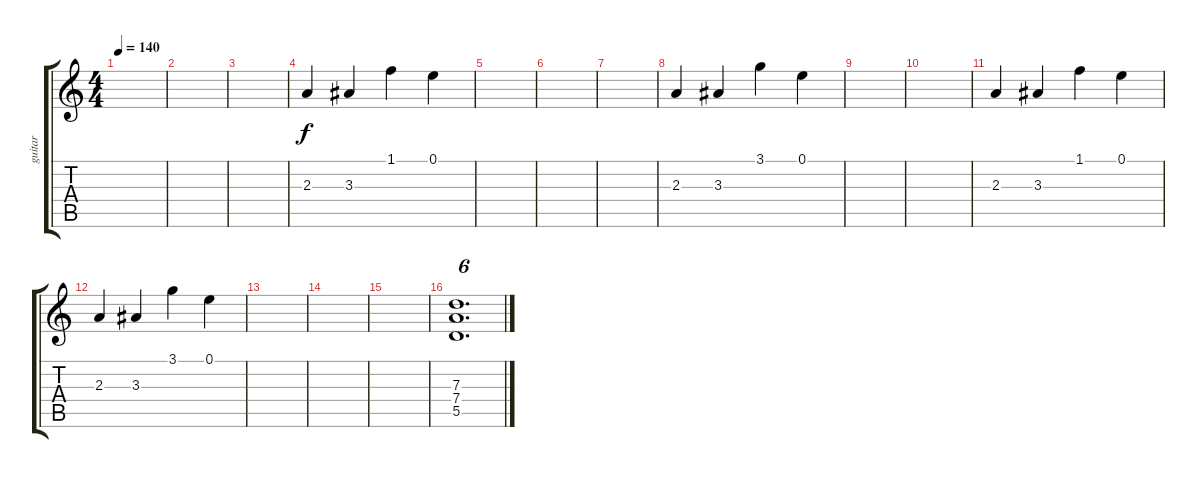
\track ("guitar" "guitar") {instrument overdrivenguitar}
\staff {score tabs}
\tuning (E4 B3 G3 D3 A2 E2) {hide}
\ts (4 4)
\tempo 140
\clef g2
\ks c
|
|
|
2.3.4 3.3.4 1.1.4 0.1.4 |
|
|
|
2.3.4 3.3.4 3.1.4 0.1.4 |
|
|
2.3.4 3.3.4 1.1.4 0.1.4 |
2.3.4 3.3.4 3.1.4 0.1.4 |
|
|
|
(7.3 7.4 5.5).1{d tu (6 4)}
